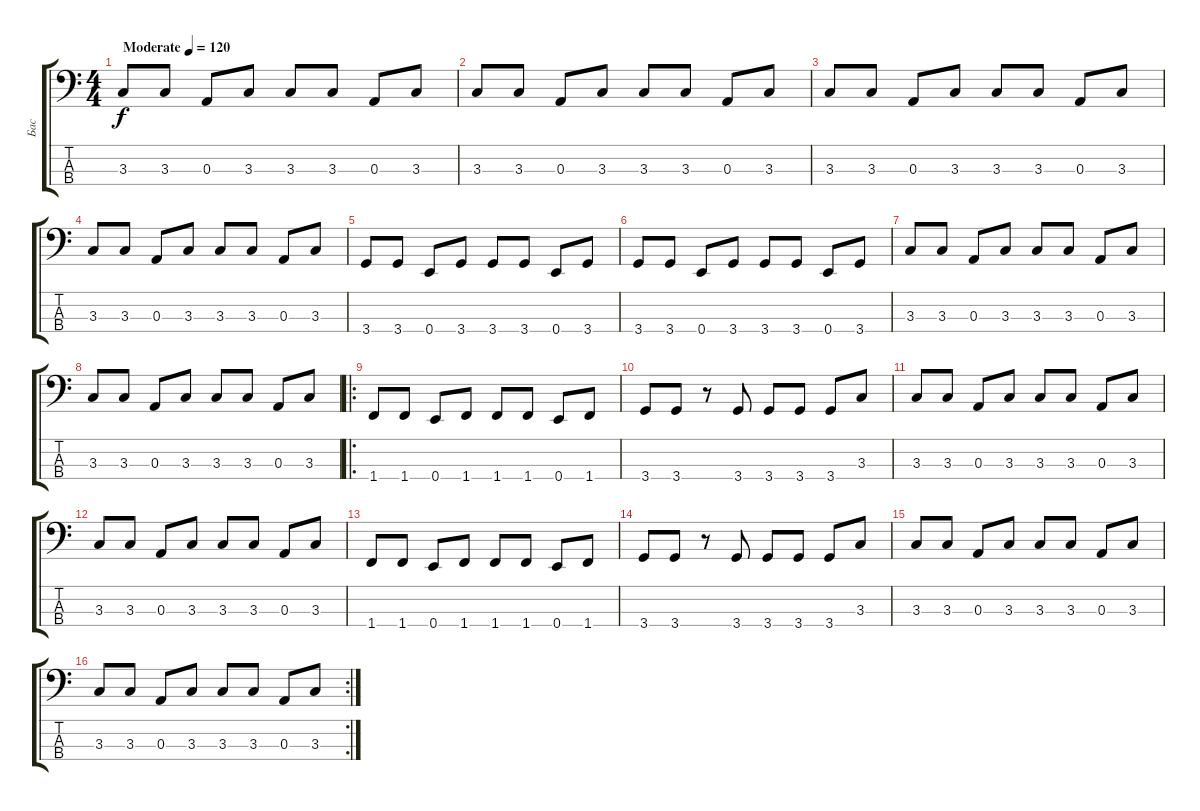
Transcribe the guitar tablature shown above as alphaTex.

\track ("Бас" "Бас") {instrument electricbassfinger}
\staff {score tabs}
\tuning (G2 D2 A1 E1) {hide}
\ts (4 4)
\tempo (120 "Moderate")
\clef f4
\ks c
3.3.8{dy f instrument electricbassfinger} 3.3.8 0.3.8 3.3.8 3.3.8 3.3.8 0.3.8 3.3.8 |
3.3.8 3.3.8 0.3.8 3.3.8 3.3.8 3.3.8 0.3.8 3.3.8 |
3.3.8 3.3.8 0.3.8 3.3.8 3.3.8 3.3.8 0.3.8 3.3.8 |
3.3.8 3.3.8 0.3.8 3.3.8 3.3.8 3.3.8 0.3.8 3.3.8 |
3.4.8 3.4.8 0.4.8 3.4.8 3.4.8 3.4.8 0.4.8 3.4.8 |
3.4.8 3.4.8 0.4.8 3.4.8 3.4.8 3.4.8 0.4.8 3.4.8 |
3.3.8 3.3.8 0.3.8 3.3.8 3.3.8 3.3.8 0.3.8 3.3.8 |
3.3.8 3.3.8 0.3.8 3.3.8 3.3.8 3.3.8 0.3.8 3.3.8 |
\ro
1.4.8 1.4.8 0.4.8 1.4.8 1.4.8 1.4.8 0.4.8 1.4.8 |
3.4.8 3.4.8 r.8 3.4.8 3.4.8 3.4.8 3.4.8 3.3.8 |
3.3.8 3.3.8 0.3.8 3.3.8 3.3.8 3.3.8 0.3.8 3.3.8 |
3.3.8 3.3.8 0.3.8 3.3.8 3.3.8 3.3.8 0.3.8 3.3.8 |
1.4.8 1.4.8 0.4.8 1.4.8 1.4.8 1.4.8 0.4.8 1.4.8 |
3.4.8 3.4.8 r.8 3.4.8 3.4.8 3.4.8 3.4.8 3.3.8 |
3.3.8 3.3.8 0.3.8 3.3.8 3.3.8 3.3.8 0.3.8 3.3.8 |
\rc 2
3.3.8 3.3.8 0.3.8 3.3.8 3.3.8 3.3.8 0.3.8 3.3.8
